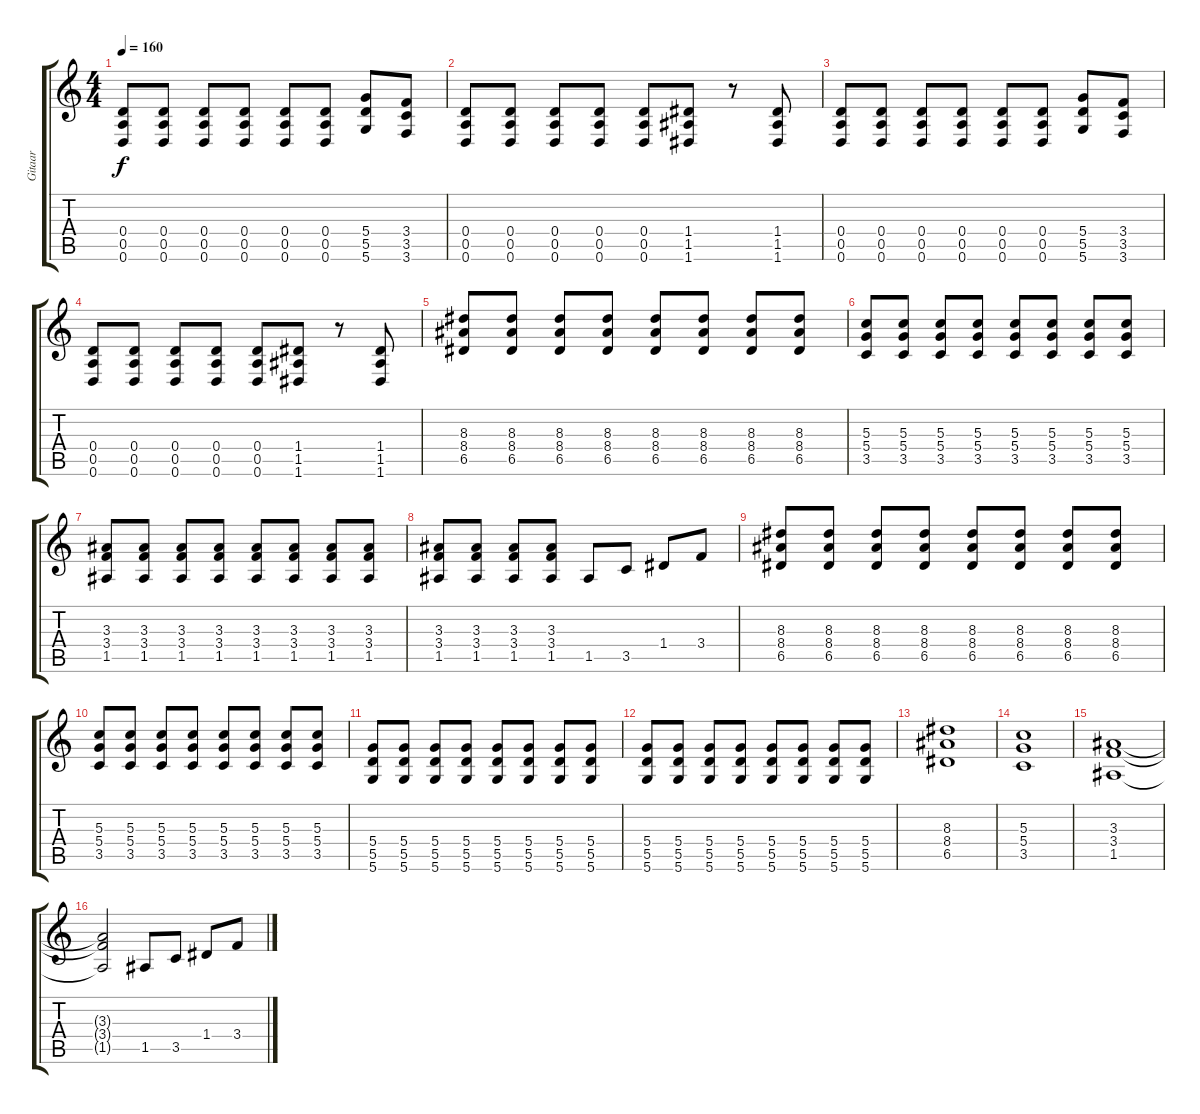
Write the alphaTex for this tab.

\track ("Gitaar" "Gitaar") {instrument distortionguitar}
\staff {score tabs}
\tuning (E4 B3 G3 D3 A2 D2) {hide}
\ts (4 4)
\tempo 160
\clef g2
\ks c
(0.4 0.5 0.6).8{dy f} (0.4 0.5 0.6).8 (0.4 0.5 0.6).8 (0.4 0.5 0.6).8 (0.4 0.5 0.6).8 (0.4 0.5 0.6).8 (5.4 5.5 5.6).8 (3.4 3.5 3.6).8 |
(0.4 0.5 0.6).8 (0.4 0.5 0.6).8 (0.4 0.5 0.6).8 (0.4 0.5 0.6).8 (0.4 0.5 0.6).8 (1.4 1.5 1.6).8 r.8 (1.4 1.5 1.6).8 |
(0.4 0.5 0.6).8 (0.4 0.5 0.6).8 (0.4 0.5 0.6).8 (0.4 0.5 0.6).8 (0.4 0.5 0.6).8 (0.4 0.5 0.6).8 (5.4 5.5 5.6).8 (3.4 3.5 3.6).8 |
(0.4 0.5 0.6).8 (0.4 0.5 0.6).8 (0.4 0.5 0.6).8 (0.4 0.5 0.6).8 (0.4 0.5 0.6).8 (1.4 1.5 1.6).8 r.8 (1.4 1.5 1.6).8 |
(8.3 8.4 6.5).8 (8.3 8.4 6.5).8 (8.3 8.4 6.5).8 (8.3 8.4 6.5).8 (8.3 8.4 6.5).8 (8.3 8.4 6.5).8 (8.3 8.4 6.5).8 (8.3 8.4 6.5).8 |
(5.3 5.4 3.5).8 (5.3 5.4 3.5).8 (5.3 5.4 3.5).8 (5.3 5.4 3.5).8 (5.3 5.4 3.5).8 (5.3 5.4 3.5).8 (5.3 5.4 3.5).8 (5.3 5.4 3.5).8 |
(3.3 3.4 1.5).8 (3.3 3.4 1.5).8 (3.3 3.4 1.5).8 (3.3 3.4 1.5).8 (3.3 3.4 1.5).8 (3.3 3.4 1.5).8 (3.3 3.4 1.5).8 (3.3 3.4 1.5).8 |
(3.3 3.4 1.5).8 (3.3 3.4 1.5).8 (3.3 3.4 1.5).8 (3.3 3.4 1.5).8 1.5.8 3.5.8 1.4.8 3.4.8 |
(8.3 8.4 6.5).8 (8.3 8.4 6.5).8 (8.3 8.4 6.5).8 (8.3 8.4 6.5).8 (8.3 8.4 6.5).8 (8.3 8.4 6.5).8 (8.3 8.4 6.5).8 (8.3 8.4 6.5).8 |
(5.3 5.4 3.5).8 (5.3 5.4 3.5).8 (5.3 5.4 3.5).8 (5.3 5.4 3.5).8 (5.3 5.4 3.5).8 (5.3 5.4 3.5).8 (5.3 5.4 3.5).8 (5.3 5.4 3.5).8 |
(5.4 5.5 5.6).8 (5.4 5.5 5.6).8 (5.4 5.5 5.6).8 (5.4 5.5 5.6).8 (5.4 5.5 5.6).8 (5.4 5.5 5.6).8 (5.4 5.5 5.6).8 (5.4 5.5 5.6).8 |
(5.4 5.5 5.6).8 (5.4 5.5 5.6).8 (5.4 5.5 5.6).8 (5.4 5.5 5.6).8 (5.4 5.5 5.6).8 (5.4 5.5 5.6).8 (5.4 5.5 5.6).8 (5.4 5.5 5.6).8 |
(8.3 8.4 6.5).1 |
(5.3 5.4 3.5).1 |
(3.3 3.4 1.5).1 |
(3.3{t} 3.4{t} 1.5{t}).2 1.5.8 3.5.8 1.4.8 3.4.8
